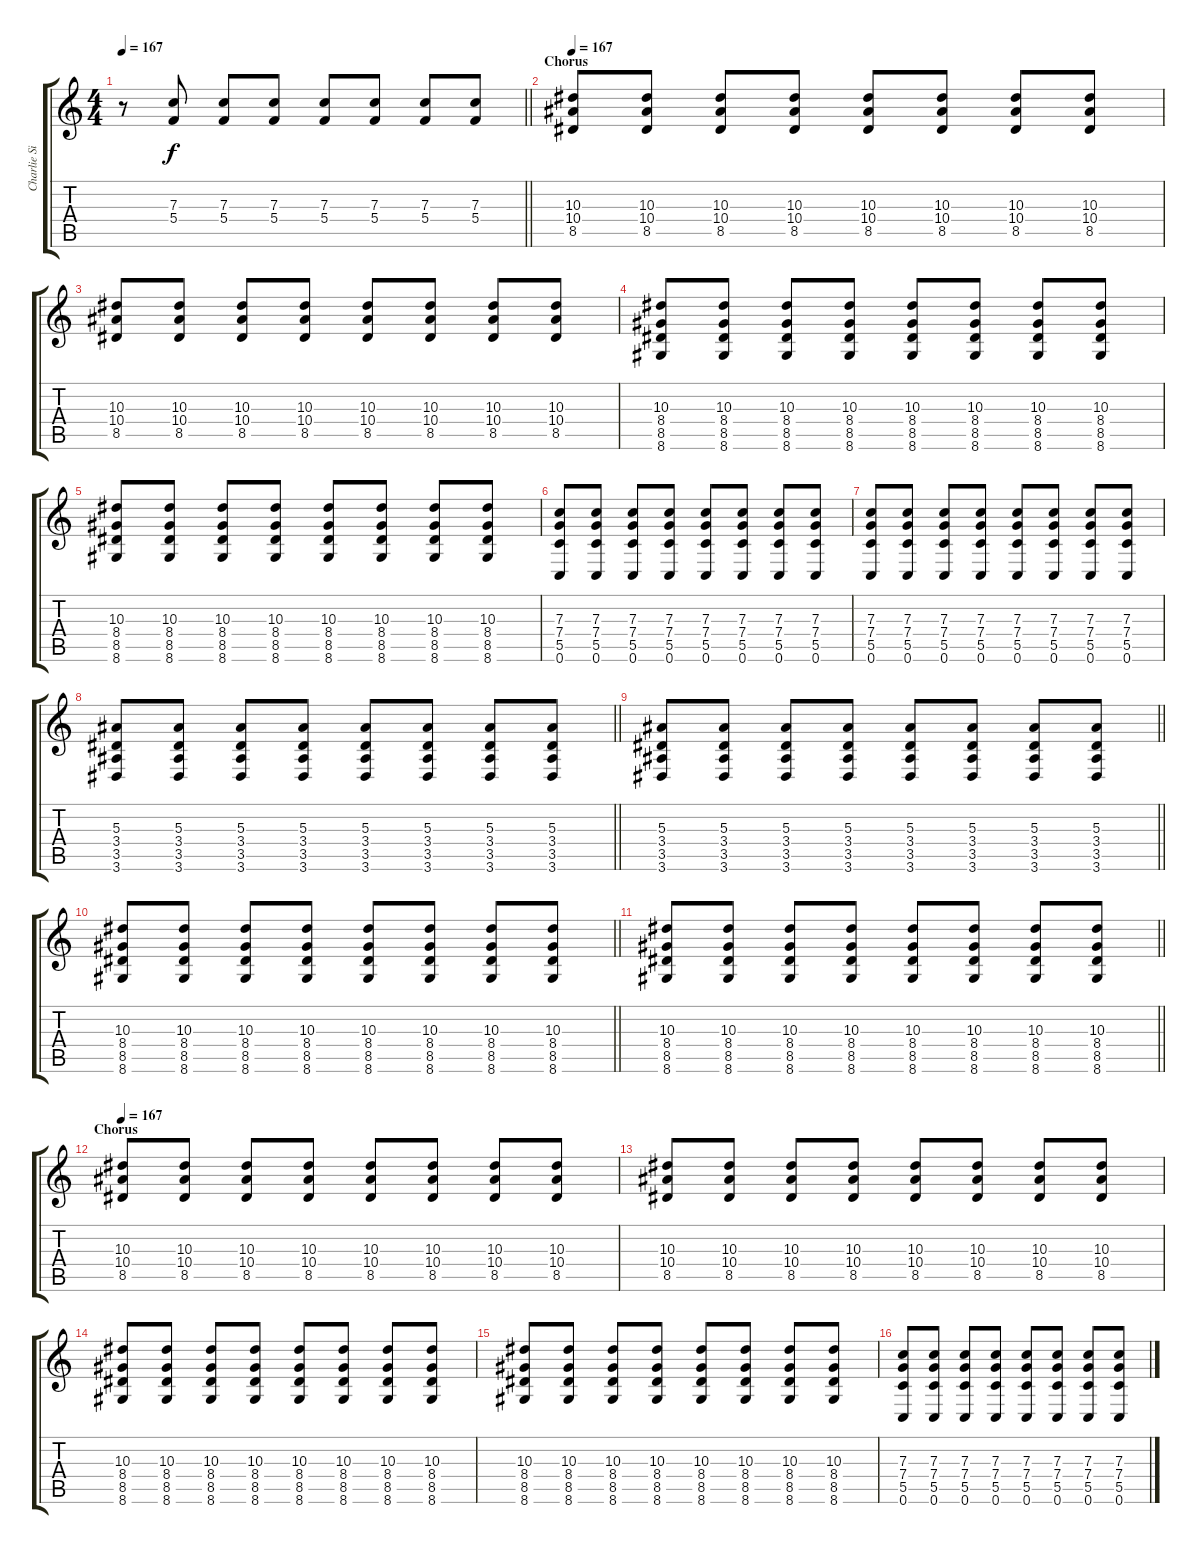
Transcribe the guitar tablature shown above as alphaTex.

\track ("Charlie Simpson" "Charlie Si") {instrument distortionguitar}
\staff {score tabs}
\tuning (D4 A3 F3 C3 G2 C2) {hide}
\ts (4 4)
\tempo 167
\clef g2
\barLineRight lightlight
\ks c
r.8{dy f} (7.3 5.4).8 (7.3 5.4).8 (7.3 5.4).8 (7.3 5.4).8 (7.3 5.4).8 (7.3 5.4).8 (7.3 5.4).8 |
\section ("" "Chorus")
\tempo 167
(10.3 10.4 8.5).8{volume 16 instrument distortionguitar} (10.3 10.4 8.5).8 (10.3 10.4 8.5).8 (10.3 10.4 8.5).8 (10.3 10.4 8.5).8 (10.3 10.4 8.5).8 (10.3 10.4 8.5).8 (10.3 10.4 8.5).8 |
(10.3 10.4 8.5).8 (10.3 10.4 8.5).8 (10.3 10.4 8.5).8 (10.3 10.4 8.5).8 (10.3 10.4 8.5).8 (10.3 10.4 8.5).8 (10.3 10.4 8.5).8 (10.3 10.4 8.5).8 |
(10.3 8.4 8.5 8.6).8 (10.3 8.4 8.5 8.6).8 (10.3 8.4 8.5 8.6).8 (10.3 8.4 8.5 8.6).8 (10.3 8.4 8.5 8.6).8 (10.3 8.4 8.5 8.6).8 (10.3 8.4 8.5 8.6).8 (10.3 8.4 8.5 8.6).8 |
(10.3 8.4 8.5 8.6).8 (10.3 8.4 8.5 8.6).8 (10.3 8.4 8.5 8.6).8 (10.3 8.4 8.5 8.6).8 (10.3 8.4 8.5 8.6).8 (10.3 8.4 8.5 8.6).8 (10.3 8.4 8.5 8.6).8 (10.3 8.4 8.5 8.6).8 |
(7.3 7.4 5.5 0.6).8 (7.3 7.4 5.5 0.6).8 (7.3 7.4 5.5 0.6).8 (7.3 7.4 5.5 0.6).8 (7.3 7.4 5.5 0.6).8 (7.3 7.4 5.5 0.6).8 (7.3 7.4 5.5 0.6).8 (7.3 7.4 5.5 0.6).8 |
(7.3 7.4 5.5 0.6).8 (7.3 7.4 5.5 0.6).8 (7.3 7.4 5.5 0.6).8 (7.3 7.4 5.5 0.6).8 (7.3 7.4 5.5 0.6).8 (7.3 7.4 5.5 0.6).8 (7.3 7.4 5.5 0.6).8 (7.3 7.4 5.5 0.6).8 |
\barLineRight lightlight
(5.3 3.4 3.5 3.6).8 (5.3 3.4 3.5 3.6).8 (5.3 3.4 3.5 3.6).8 (5.3 3.4 3.5 3.6).8 (5.3 3.4 3.5 3.6).8 (5.3 3.4 3.5 3.6).8 (5.3 3.4 3.5 3.6).8 (5.3 3.4 3.5 3.6).8 |
\barLineRight lightlight
(5.3 3.4 3.5 3.6).8 (5.3 3.4 3.5 3.6).8 (5.3 3.4 3.5 3.6).8 (5.3 3.4 3.5 3.6).8 (5.3 3.4 3.5 3.6).8 (5.3 3.4 3.5 3.6).8 (5.3 3.4 3.5 3.6).8 (5.3 3.4 3.5 3.6).8 |
\barLineRight lightlight
(10.3 8.4 8.5 8.6).8 (10.3 8.4 8.5 8.6).8 (10.3 8.4 8.5 8.6).8 (10.3 8.4 8.5 8.6).8 (10.3 8.4 8.5 8.6).8 (10.3 8.4 8.5 8.6).8 (10.3 8.4 8.5 8.6).8 (10.3 8.4 8.5 8.6).8 |
\barLineRight lightlight
(10.3 8.4 8.5 8.6).8 (10.3 8.4 8.5 8.6).8 (10.3 8.4 8.5 8.6).8 (10.3 8.4 8.5 8.6).8 (10.3 8.4 8.5 8.6).8 (10.3 8.4 8.5 8.6).8 (10.3 8.4 8.5 8.6).8 (10.3 8.4 8.5 8.6).8 |
\section ("" "Chorus")
\tempo 167
(10.3 10.4 8.5).8{volume 16 instrument distortionguitar} (10.3 10.4 8.5).8 (10.3 10.4 8.5).8 (10.3 10.4 8.5).8 (10.3 10.4 8.5).8 (10.3 10.4 8.5).8 (10.3 10.4 8.5).8 (10.3 10.4 8.5).8 |
(10.3 10.4 8.5).8 (10.3 10.4 8.5).8 (10.3 10.4 8.5).8 (10.3 10.4 8.5).8 (10.3 10.4 8.5).8 (10.3 10.4 8.5).8 (10.3 10.4 8.5).8 (10.3 10.4 8.5).8 |
(10.3 8.4 8.5 8.6).8 (10.3 8.4 8.5 8.6).8 (10.3 8.4 8.5 8.6).8 (10.3 8.4 8.5 8.6).8 (10.3 8.4 8.5 8.6).8 (10.3 8.4 8.5 8.6).8 (10.3 8.4 8.5 8.6).8 (10.3 8.4 8.5 8.6).8 |
(10.3 8.4 8.5 8.6).8 (10.3 8.4 8.5 8.6).8 (10.3 8.4 8.5 8.6).8 (10.3 8.4 8.5 8.6).8 (10.3 8.4 8.5 8.6).8 (10.3 8.4 8.5 8.6).8 (10.3 8.4 8.5 8.6).8 (10.3 8.4 8.5 8.6).8 |
(7.3 7.4 5.5 0.6).8 (7.3 7.4 5.5 0.6).8 (7.3 7.4 5.5 0.6).8 (7.3 7.4 5.5 0.6).8 (7.3 7.4 5.5 0.6).8 (7.3 7.4 5.5 0.6).8 (7.3 7.4 5.5 0.6).8 (7.3 7.4 5.5 0.6).8
